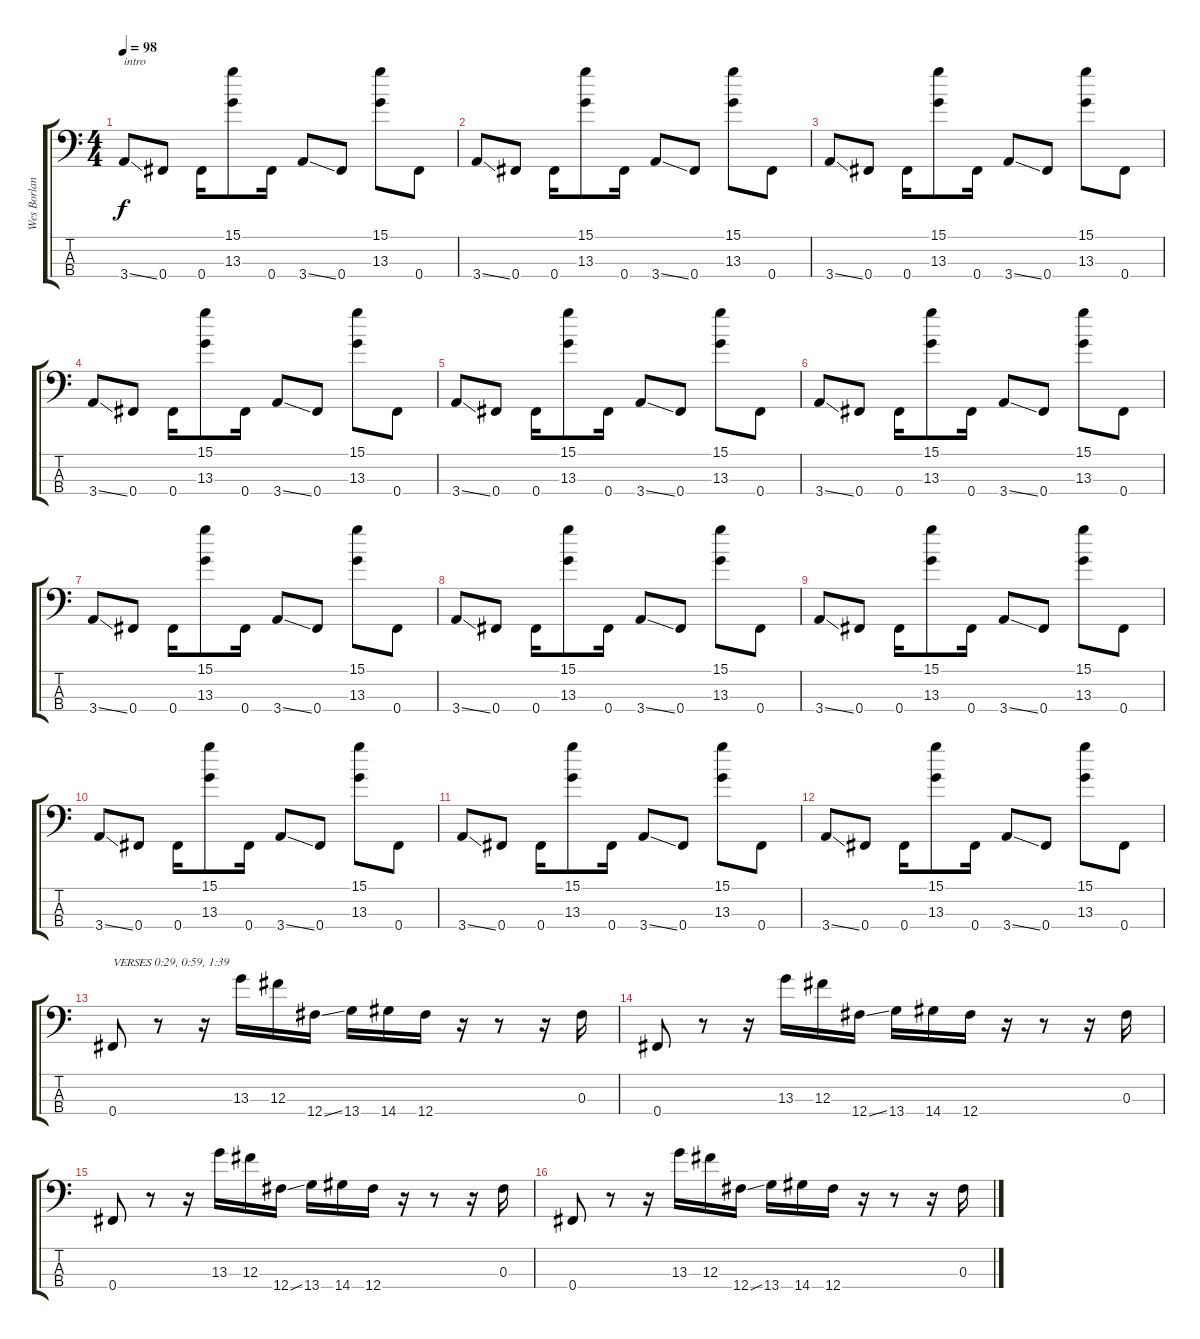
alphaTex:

\track ("Wes Borland (Guitar)" "Wes Borlan") {instrument distortionguitar}
\staff {score tabs}
\tuning (E3 B2 Gb2 Gb1) {hide}
\ts (4 4)
\tempo 98
\clef f4
\ks c
3.4{ss}.8{txt "intro" dy f volume 8 instrument electricguitarclean} 0.4.8 0.4.16 (15.1 13.3).8 0.4.16 3.4{ss}.8 0.4.8 (15.1 13.3).8 0.4.8 |
3.4{ss}.8 0.4.8 0.4.16 (15.1 13.3).8 0.4.16 3.4{ss}.8 0.4.8 (15.1 13.3).8 0.4.8 |
3.4{ss}.8 0.4.8 0.4.16 (15.1 13.3).8 0.4.16 3.4{ss}.8 0.4.8 (15.1 13.3).8 0.4.8 |
3.4{ss}.8 0.4.8 0.4.16 (15.1 13.3).8 0.4.16 3.4{ss}.8 0.4.8 (15.1 13.3).8 0.4.8 |
3.4{ss}.8{volume 16 instrument distortionguitar} 0.4.8 0.4.16 (15.1 13.3).8 0.4.16 3.4{ss}.8 0.4.8 (15.1 13.3).8 0.4.8 |
3.4{ss}.8 0.4.8 0.4.16 (15.1 13.3).8 0.4.16 3.4{ss}.8 0.4.8 (15.1 13.3).8 0.4.8 |
3.4{ss}.8 0.4.8 0.4.16 (15.1 13.3).8 0.4.16 3.4{ss}.8 0.4.8 (15.1 13.3).8 0.4.8 |
3.4{ss}.8 0.4.8 0.4.16 (15.1 13.3).8 0.4.16 3.4{ss}.8 0.4.8 (15.1 13.3).8 0.4.8 |
3.4{ss}.8 0.4.8 0.4.16 (15.1 13.3).8 0.4.16 3.4{ss}.8 0.4.8 (15.1 13.3).8 0.4.8 |
3.4{ss}.8 0.4.8 0.4.16 (15.1 13.3).8 0.4.16 3.4{ss}.8 0.4.8 (15.1 13.3).8 0.4.8 |
3.4{ss}.8 0.4.8 0.4.16 (15.1 13.3).8 0.4.16 3.4{ss}.8 0.4.8 (15.1 13.3).8 0.4.8 |
3.4{ss}.8 0.4.8 0.4.16 (15.1 13.3).8 0.4.16 3.4{ss}.8 0.4.8 (15.1 13.3).8 0.4.8 |
0.4.8{txt "VERSES 0:29, 0:59, 1:39" volume 8 instrument electricguitarclean} r.8 r.16 13.3.16 12.3.16 12.4{ss}.16 13.4.16 14.4.16 12.4.16 r.16 r.8 r.16 0.3.16 |
0.4.8 r.8 r.16 13.3.16 12.3.16 12.4{ss}.16 13.4.16 14.4.16 12.4.16 r.16 r.8 r.16 0.3.16 |
0.4.8 r.8 r.16 13.3.16 12.3.16 12.4{ss}.16 13.4.16 14.4.16 12.4.16 r.16 r.8 r.16 0.3.16 |
0.4.8 r.8 r.16 13.3.16 12.3.16 12.4{ss}.16 13.4.16 14.4.16 12.4.16 r.16 r.8 r.16 0.3.16
